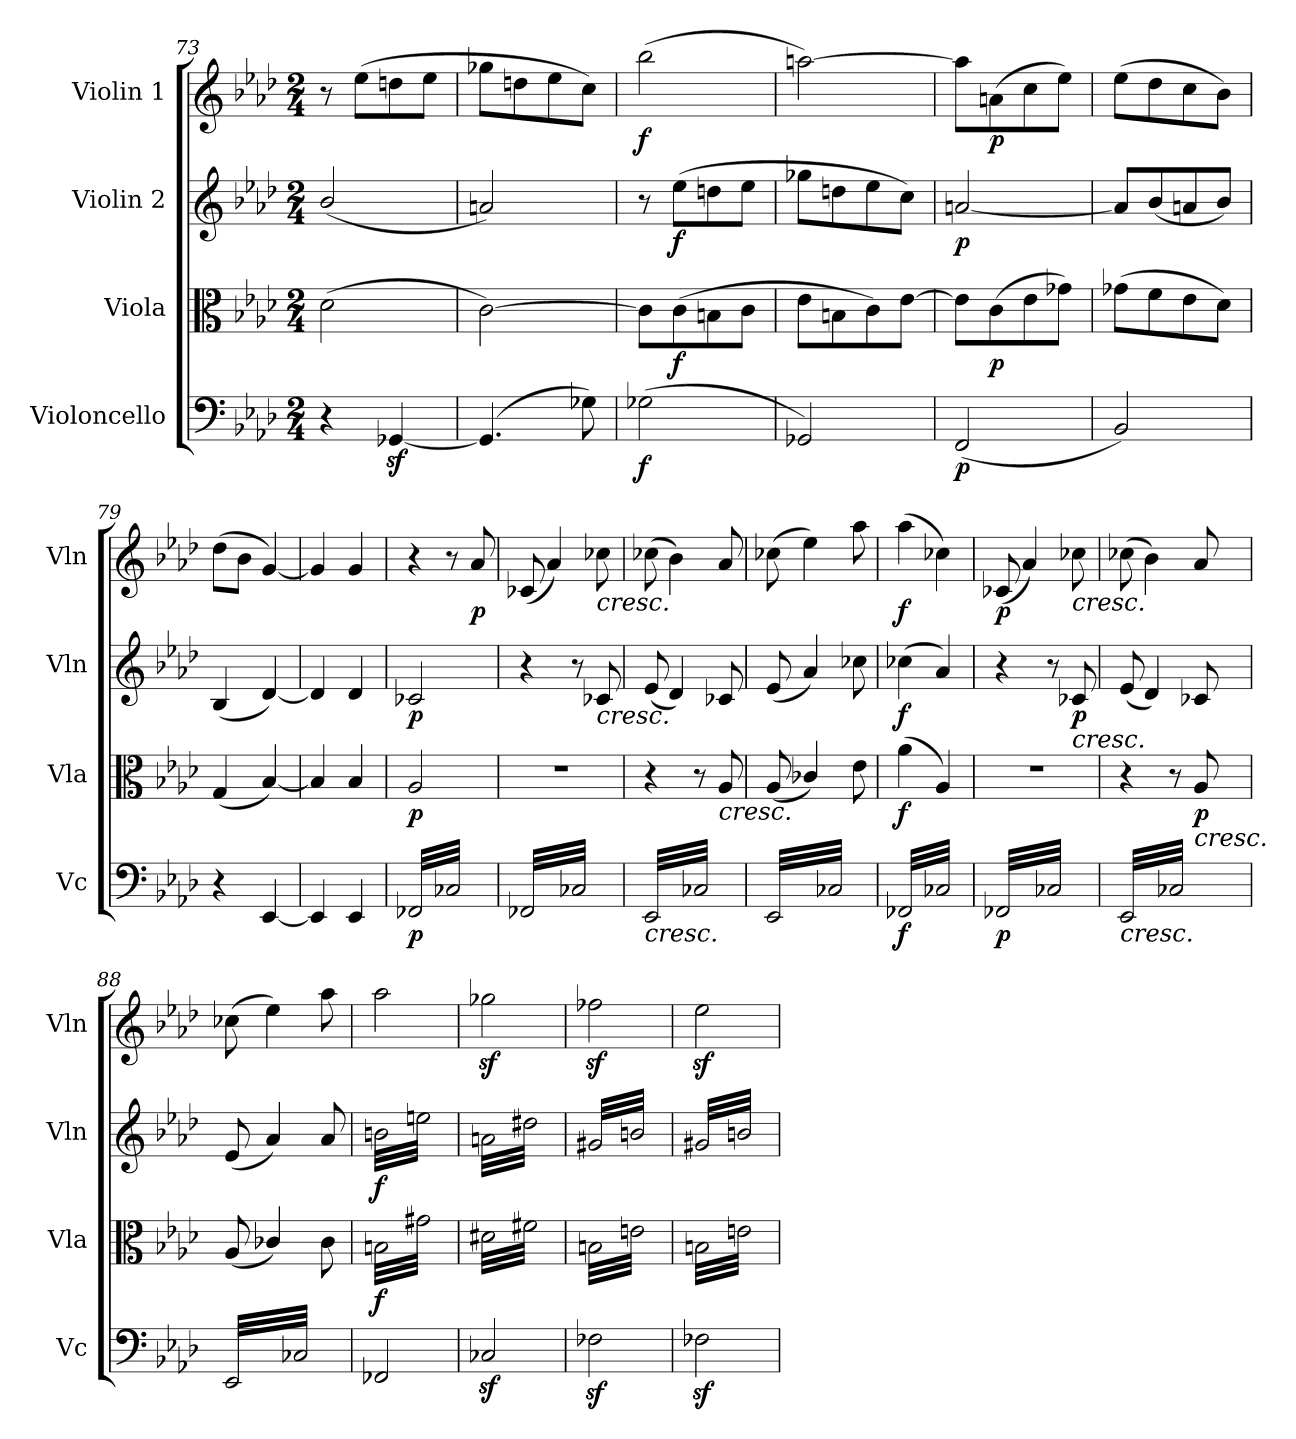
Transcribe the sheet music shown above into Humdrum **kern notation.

**kern	**dynam	**kern	**dynam	**kern	**dynam	**kern	**dynam
*part4	*part4	*part3	*part3	*part2	*part2	*part1	*part1
*staff4	*staff4	*staff3	*staff3	*staff2	*staff2	*staff1	*staff1
*I"Violoncello	*	*I"Viola	*	*I"Violin 2	*	*I"Violin 1	*
*I'Vc	*	*I'Vla	*	*I'Vln	*	*I'Vln	*
*clefF4	*	*clefC3	*	*clefG2	*	*clefG2	*
*k[b-e-a-d-]	*	*k[b-e-a-d-]	*	*k[b-e-a-d-]	*	*k[b-e-a-d-]	*
*M2/4	*	*M2/4	*	*M2/4	*	*M2/4	*
=73	=73	=73	=73	=73	=73	=73	=73
4r	.	(2d-\	.	(2b-/	.	8r	.
.	.	.	.	.	.	(8ee-\L	.
[4GG-Xz</	.	.	.	.	.	8ddn\	.
.	.	.	.	.	.	8ee-\J	.
=74	=74	=74	=74	=74	=74	=74	=74
(4.GG-/]	.	[2c\)	.	2an/)	.	8gg-X\L	.
.	.	.	.	.	.	8ddn\	.
.	.	.	.	.	.	8ee-\	.
8G-X\)	.	.	.	.	.	8cc\J)	.
=75	=75	=75	=75	=75	=75	=75	=75
!	!LO:DY:b	!	!	!	!	!	!LO:DY:b
(2G-X\	f	8c\L]	.	8r	.	(2bb-\	f
!	!	!	!LO:DY:b	!	!LO:DY:b	!	!
.	.	(8c\	f	(8ee-\L	f	.	.
.	.	8Bn\	.	8ddn\	.	.	.
.	.	8c\J	.	8ee-\J	.	.	.
=76	=76	=76	=76	=76	=76	=76	=76
2GG-X/)	.	8e-\L	.	8gg-X\L	.	[2aan\)	.
.	.	8Bn\	.	8ddn\	.	.	.
.	.	8c\)	.	8ee-\	.	.	.
.	.	[8e-\J	.	8cc\J)	.	.	.
=77	=77	=77	=77	=77	=77	=77	=77
!	!LO:DY:b	!	!	!	!LO:DY:b	!	!
(2FF/	p	8e-\L]	.	[2an/	p	8aa\L]	.
!	!	!	!LO:DY:b	!	!	!	!LO:DY:b
.	.	(8c\	p	.	.	(8an\	p
.	.	8e-\	.	.	.	8cc\	.
.	.	8g-X\J)	.	.	.	8ee-\J)	.
!!LO:LB:g=z
=78	=78	=78	=78	=78	=78	=78	=78
2BB-/)	.	(8g-X\L	.	8a/L]	.	(8ee-\L	.
.	.	8f\	.	(8b-/	.	8dd-\	.
.	.	8e-\	.	8an/	.	8cc\	.
.	.	8d-\J)	.	8b-/J)	.	8b-\J)	.
=79	=79	=79	=79	=79	=79	=79	=79
4r	.	(4G/	.	(4B-/	.	(8dd-\L	.
.	.	.	.	.	.	8b-\J	.
[4EE-/	.	[4B-/)	.	[4d-/)	.	[4g/)	.
=80	=80	=80	=80	=80	=80	=80	=80
4EE-/]	.	4B-/]	.	4d-/]	.	4g/]	.
4EE-/	.	4B-/	.	4d-/	.	4g/	.
!!LO:LB:g=z
=81	=81	=81	=81	=81	=81	=81	=81
!	!LO:DY:b	!	!LO:DY:b	!	!LO:DY:b	!	!
*tremolo	*	*	*	*	*	*	*
(32FF-X/LLL	p	2A-/	p	2c-X/	p	4r	.
32C-X/)	.	.	.	.	.	.	.
32FF-X/	.	.	.	.	.	.	.
32C-X/)	.	.	.	.	.	.	.
32FF-X/	.	.	.	.	.	.	.
32C-X/)	.	.	.	.	.	.	.
32FF-X/	.	.	.	.	.	.	.
32C-X/)	.	.	.	.	.	.	.
32FF-X/	.	.	.	.	.	8r	.
32C-X/)	.	.	.	.	.	.	.
32FF-X/	.	.	.	.	.	.	.
32C-X/)	.	.	.	.	.	.	.
!	!	!	!	!	!	!	!LO:DY:b
32FF-X/	.	.	.	.	.	8a-/	p
32C-X/)	.	.	.	.	.	.	.
32FF-X/	.	.	.	.	.	.	.
32C-X/)JJJ	.	.	.	.	.	.	.
=82	=82	=82	=82	=82	=82	=82	=82
(32FF-X/LLL	.	2r	.	4r	.	(8c-X/	.
32C-X/)	.	.	.	.	.	.	.
32FF-X/	.	.	.	.	.	.	.
32C-X/)	.	.	.	.	.	.	.
32FF-X/	.	.	.	.	.	4a-/)	.
32C-X/)	.	.	.	.	.	.	.
32FF-X/	.	.	.	.	.	.	.
32C-X/)	.	.	.	.	.	.	.
32FF-X/	.	.	.	8r	.	.	.
32C-X/)	.	.	.	.	.	.	.
32FF-X/	.	.	.	.	.	.	.
32C-X/)	.	.	.	.	.	.	.
!	!	!	!	!	!	!LO:TX:b:i:t=cresc.	!
!	!	!	!	!LO:TX:b:i:t=cresc.	!	!	!
32FF-X/	.	.	.	8c-X/	.	8cc-X\	.
32C-X/)	.	.	.	.	.	.	.
32FF-X/	.	.	.	.	.	.	.
32C-X/)JJJ	.	.	.	.	.	.	.
=83	=83	=83	=83	=83	=83	=83	=83
!LO:TX:b:i:t=cresc.	!	!	!	!	!	!	!
(32EE-/LLL	.	4r	.	(8e-/	.	(8cc-X\	.
32C-X/)	.	.	.	.	.	.	.
32EE-/	.	.	.	.	.	.	.
32C-X/)	.	.	.	.	.	.	.
32EE-/	.	.	.	4d-/)	.	4b-\)	.
32C-X/)	.	.	.	.	.	.	.
32EE-/	.	.	.	.	.	.	.
32C-X/)	.	.	.	.	.	.	.
32EE-/	.	8r	.	.	.	.	.
32C-X/)	.	.	.	.	.	.	.
32EE-/	.	.	.	.	.	.	.
32C-X/)	.	.	.	.	.	.	.
!	!	!LO:TX:b:i:t=cresc.	!	!	!	!	!
32EE-/	.	8A-/	.	8c-X/	.	8a-/	.
32C-X/)	.	.	.	.	.	.	.
32EE-/	.	.	.	.	.	.	.
32C-X/)JJJ	.	.	.	.	.	.	.
=84	=84	=84	=84	=84	=84	=84	=84
(32EE-/LLL	.	(8A-/	.	(8e-/	.	(8cc-X\	.
32C-X/)	.	.	.	.	.	.	.
32EE-/	.	.	.	.	.	.	.
32C-X/)	.	.	.	.	.	.	.
32EE-/	.	4c-X/)	.	4a-/)	.	4ee-\)	.
32C-X/)	.	.	.	.	.	.	.
32EE-/	.	.	.	.	.	.	.
32C-X/)	.	.	.	.	.	.	.
32EE-/	.	.	.	.	.	.	.
32C-X/)	.	.	.	.	.	.	.
32EE-/	.	.	.	.	.	.	.
32C-X/)	.	.	.	.	.	.	.
32EE-/	.	8e-\	.	8cc-X\	.	8aa-\	.
32C-X/)	.	.	.	.	.	.	.
32EE-/	.	.	.	.	.	.	.
32C-X/)JJJ	.	.	.	.	.	.	.
=85	=85	=85	=85	=85	=85	=85	=85
!	!LO:DY:b	!	!LO:DY:b	!	!LO:DY:b	!	!LO:DY:b
(32FF-X/LLL	f	(4a-\	f	(4cc-X\	f	(4aa-\	f
32C-X/)	.	.	.	.	.	.	.
32FF-X/	.	.	.	.	.	.	.
32C-X/)	.	.	.	.	.	.	.
32FF-X/	.	.	.	.	.	.	.
32C-X/)	.	.	.	.	.	.	.
32FF-X/	.	.	.	.	.	.	.
32C-X/)	.	.	.	.	.	.	.
32FF-X/	.	4A-/)	.	4a-/)	.	4cc-X\)	.
32C-X/)	.	.	.	.	.	.	.
32FF-X/	.	.	.	.	.	.	.
32C-X/)	.	.	.	.	.	.	.
32FF-X/	.	.	.	.	.	.	.
32C-X/)	.	.	.	.	.	.	.
32FF-X/	.	.	.	.	.	.	.
32C-X/)JJJ	.	.	.	.	.	.	.
=86	=86	=86	=86	=86	=86	=86	=86
!	!LO:DY:b	!	!	!	!	!	!LO:DY:b
(32FF-X/LLL	p	2r	.	4r	.	(8c-X/	p
32C-X/)	.	.	.	.	.	.	.
32FF-X/	.	.	.	.	.	.	.
32C-X/)	.	.	.	.	.	.	.
32FF-X/	.	.	.	.	.	4a-/)	.
32C-X/)	.	.	.	.	.	.	.
32FF-X/	.	.	.	.	.	.	.
32C-X/)	.	.	.	.	.	.	.
32FF-X/	.	.	.	8r	.	.	.
32C-X/)	.	.	.	.	.	.	.
32FF-X/	.	.	.	.	.	.	.
32C-X/)	.	.	.	.	.	.	.
!	!	!	!	!	!	!LO:TX:b:i:t=cresc.	!
!	!	!	!	!LO:TX:b:i:t=cresc.	!	!	!
!	!	!	!	!	!LO:DY:b	!	!
32FF-X/	.	.	.	8c-X/	p	8cc-X\	.
32C-X/)	.	.	.	.	.	.	.
32FF-X/	.	.	.	.	.	.	.
32C-X/)JJJ	.	.	.	.	.	.	.
=87	=87	=87	=87	=87	=87	=87	=87
!LO:TX:b:i:t=cresc.	!	!	!	!	!	!	!
(32EE-/LLL	.	4r	.	(8e-/	.	(8cc-X\	.
32C-X/)	.	.	.	.	.	.	.
32EE-/	.	.	.	.	.	.	.
32C-X/)	.	.	.	.	.	.	.
32EE-/	.	.	.	4d-/)	.	4b-\)	.
32C-X/)	.	.	.	.	.	.	.
32EE-/	.	.	.	.	.	.	.
32C-X/)	.	.	.	.	.	.	.
32EE-/	.	8r	.	.	.	.	.
32C-X/)	.	.	.	.	.	.	.
32EE-/	.	.	.	.	.	.	.
32C-X/)	.	.	.	.	.	.	.
!	!	!LO:TX:b:i:t=cresc.	!	!	!	!	!
!	!	!	!LO:DY:b	!	!	!	!
32EE-/	.	8A-/	p	8c-X/	.	8a-/	.
32C-X/)	.	.	.	.	.	.	.
32EE-/	.	.	.	.	.	.	.
32C-X/)JJJ	.	.	.	.	.	.	.
=88	=88	=88	=88	=88	=88	=88	=88
(32EE-/LLL	.	(8A-/	.	(8e-/	.	(8cc-X\	.
32C-X/)	.	.	.	.	.	.	.
32EE-/	.	.	.	.	.	.	.
32C-X/)	.	.	.	.	.	.	.
32EE-/	.	4c-X/)	.	4a-/)	.	4ee-\)	.
32C-X/)	.	.	.	.	.	.	.
32EE-/	.	.	.	.	.	.	.
32C-X/)	.	.	.	.	.	.	.
32EE-/	.	.	.	.	.	.	.
32C-X/)	.	.	.	.	.	.	.
32EE-/	.	.	.	.	.	.	.
32C-X/)	.	.	.	.	.	.	.
32EE-/	.	8c-\	.	8a-/	.	8aa-\	.
32C-X/)	.	.	.	.	.	.	.
32EE-/	.	.	.	.	.	.	.
32C-X/)JJJ	.	.	.	.	.	.	.
*Xtremolo	*	*	*	*	*	*	*
=89	=89	=89	=89	=89	=89	=89	=89
!	!LO:DY:b	!	!LO:DY:b	!	!LO:DY:b	!	!LO:DY:b
*	*	*tremolo	*	*	*	*	*
*	*	*	*	*tremolo	*	*	*
2FF-X/	other-dynamics	(32Bn\LLL	f	(32bn\LLL	f	2aa-\	other-dynamics
.	.	32g#X\)	.	32een\)	.	.	.
.	.	32Bn\	.	32bn\	.	.	.
.	.	32g#X\)	.	32een\)	.	.	.
.	.	32Bn\	.	32bn\	.	.	.
.	.	32g#X\)	.	32een\)	.	.	.
.	.	32Bn\	.	32bn\	.	.	.
.	.	32g#X\)	.	32een\)	.	.	.
.	.	32Bn\	.	32bn\	.	.	.
.	.	32g#X\)	.	32een\)	.	.	.
.	.	32Bn\	.	32bn\	.	.	.
.	.	32g#X\)	.	32een\)	.	.	.
.	.	32Bn\	.	32bn\	.	.	.
.	.	32g#X\)	.	32een\)	.	.	.
.	.	32Bn\	.	32bn\	.	.	.
.	.	32g#X\)JJJ	.	32een\)JJJ	.	.	.
=90	=90	=90	=90	=90	=90	=90	=90
2C-Xz</	.	(32d#X\LLL	.	(32an\LLL	.	2gg-Xz<\	.
.	.	32f#X\)	.	32dd#X\)	.	.	.
.	.	32d#X\	.	32an\	.	.	.
.	.	32f#X\)	.	32dd#X\)	.	.	.
.	.	32d#X\	.	32an\	.	.	.
.	.	32f#X\)	.	32dd#X\)	.	.	.
.	.	32d#X\	.	32an\	.	.	.
.	.	32f#X\)	.	32dd#X\)	.	.	.
.	.	32d#X\	.	32an\	.	.	.
.	.	32f#X\)	.	32dd#X\)	.	.	.
.	.	32d#X\	.	32an\	.	.	.
.	.	32f#X\)	.	32dd#X\)	.	.	.
.	.	32d#X\	.	32an\	.	.	.
.	.	32f#X\)	.	32dd#X\)	.	.	.
.	.	32d#X\	.	32an\	.	.	.
.	.	32f#X\)JJJ	.	32dd#X\)JJJ	.	.	.
=91	=91	=91	=91	=91	=91	=91	=91
2F-Xz<\	.	(32Bn\LLL	.	(32g#X/LLL	.	2ff-Xz<\	.
.	.	32en\)	.	32bn/)	.	.	.
.	.	32Bn\	.	32g#X/	.	.	.
.	.	32en\)	.	32bn/)	.	.	.
.	.	32Bn\	.	32g#X/	.	.	.
.	.	32en\)	.	32bn/)	.	.	.
.	.	32Bn\	.	32g#X/	.	.	.
.	.	32en\)	.	32bn/)	.	.	.
.	.	32Bn\	.	32g#X/	.	.	.
.	.	32en\)	.	32bn/)	.	.	.
.	.	32Bn\	.	32g#X/	.	.	.
.	.	32en\)	.	32bn/)	.	.	.
.	.	32Bn\	.	32g#X/	.	.	.
.	.	32en\)	.	32bn/)	.	.	.
.	.	32Bn\	.	32g#X/	.	.	.
.	.	32en\)JJJ	.	32bn/)JJJ	.	.	.
=92	=92	=92	=92	=92	=92	=92	=92
2F-Xz<\	.	(32Bn\LLL	.	(32g#X/LLL	.	2ee-z<\	.
.	.	32en\)	.	32bn/)	.	.	.
.	.	32Bn\	.	32g#X/	.	.	.
.	.	32en\)	.	32bn/)	.	.	.
.	.	32Bn\	.	32g#X/	.	.	.
.	.	32en\)	.	32bn/)	.	.	.
.	.	32Bn\	.	32g#X/	.	.	.
.	.	32en\)	.	32bn/)	.	.	.
.	.	32Bn\	.	32g#X/	.	.	.
.	.	32en\)	.	32bn/)	.	.	.
.	.	32Bn\	.	32g#X/	.	.	.
.	.	32en\)	.	32bn/)	.	.	.
.	.	32Bn\	.	32g#X/	.	.	.
.	.	32en\)	.	32bn/)	.	.	.
.	.	32Bn\	.	32g#X/	.	.	.
.	.	32en\)JJJ	.	32bn/)JJJ	.	.	.
*	*	*	*	*Xtremolo	*	*	*
*	*	*Xtremolo	*	*	*	*	*
.	.	.	.	.	.	.	.
.	.	.	.	.	.	.	.
.	.	.	.	.	.	.	.
.	.	.	.	.	.	.	.
.	.	.	.	.	.	.	.
.	.	.	.	.	.	.	.
.	.	.	.	.	.	.	.
.	.	.	.	.	.	.	.
=	=	=	=	=	=	=	=
*-	*-	*-	*-	*-	*-	*-	*-
